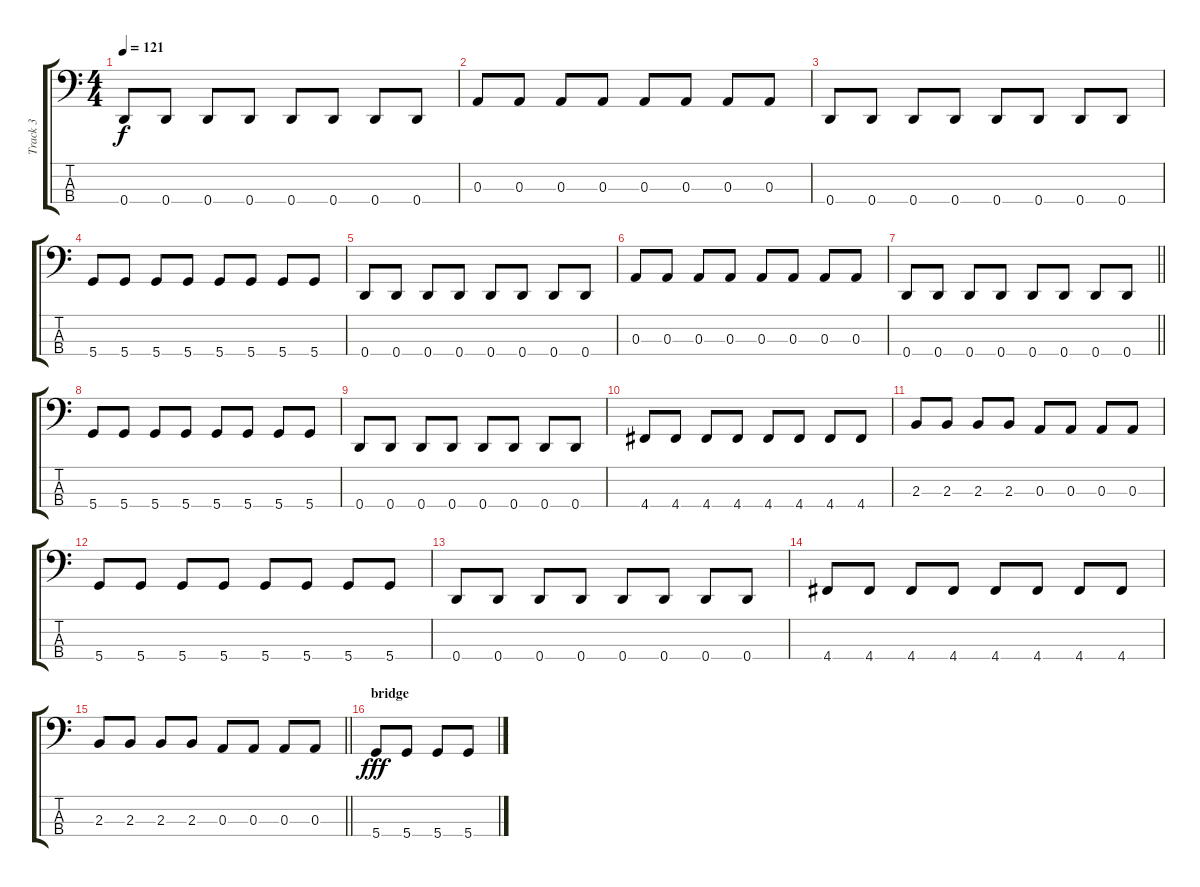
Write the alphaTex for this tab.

\track ("Track 3" "Track 3") {instrument electricbassfinger}
\staff {score tabs}
\tuning (G2 D2 A1 D1) {hide}
\ts (4 4)
\tempo 121
\clef f4
\ks c
0.4.8{dy f} 0.4.8 0.4.8 0.4.8 0.4.8 0.4.8 0.4.8 0.4.8 |
0.3.8 0.3.8 0.3.8 0.3.8 0.3.8 0.3.8 0.3.8 0.3.8 |
0.4.8 0.4.8 0.4.8 0.4.8 0.4.8 0.4.8 0.4.8 0.4.8 |
5.4.8 5.4.8 5.4.8 5.4.8 5.4.8 5.4.8 5.4.8 5.4.8 |
0.4.8 0.4.8 0.4.8 0.4.8 0.4.8 0.4.8 0.4.8 0.4.8 |
0.3.8 0.3.8 0.3.8 0.3.8 0.3.8 0.3.8 0.3.8 0.3.8 |
\barLineRight lightlight
0.4.8 0.4.8 0.4.8 0.4.8 0.4.8 0.4.8 0.4.8 0.4.8 |
5.4.8 5.4.8 5.4.8 5.4.8 5.4.8 5.4.8 5.4.8 5.4.8 |
0.4.8 0.4.8 0.4.8 0.4.8 0.4.8 0.4.8 0.4.8 0.4.8 |
4.4.8 4.4.8 4.4.8 4.4.8 4.4.8 4.4.8 4.4.8 4.4.8 |
2.3.8 2.3.8 2.3.8 2.3.8 0.3.8 0.3.8 0.3.8 0.3.8 |
5.4.8 5.4.8 5.4.8 5.4.8 5.4.8 5.4.8 5.4.8 5.4.8 |
0.4.8 0.4.8 0.4.8 0.4.8 0.4.8 0.4.8 0.4.8 0.4.8 |
4.4.8 4.4.8 4.4.8 4.4.8 4.4.8 4.4.8 4.4.8 4.4.8 |
\barLineRight lightlight
2.3.8 2.3.8 2.3.8 2.3.8 0.3.8 0.3.8 0.3.8 0.3.8 |
\section ("" "bridge")
5.4.8{dy fff} 5.4.8 5.4.8 5.4.8
